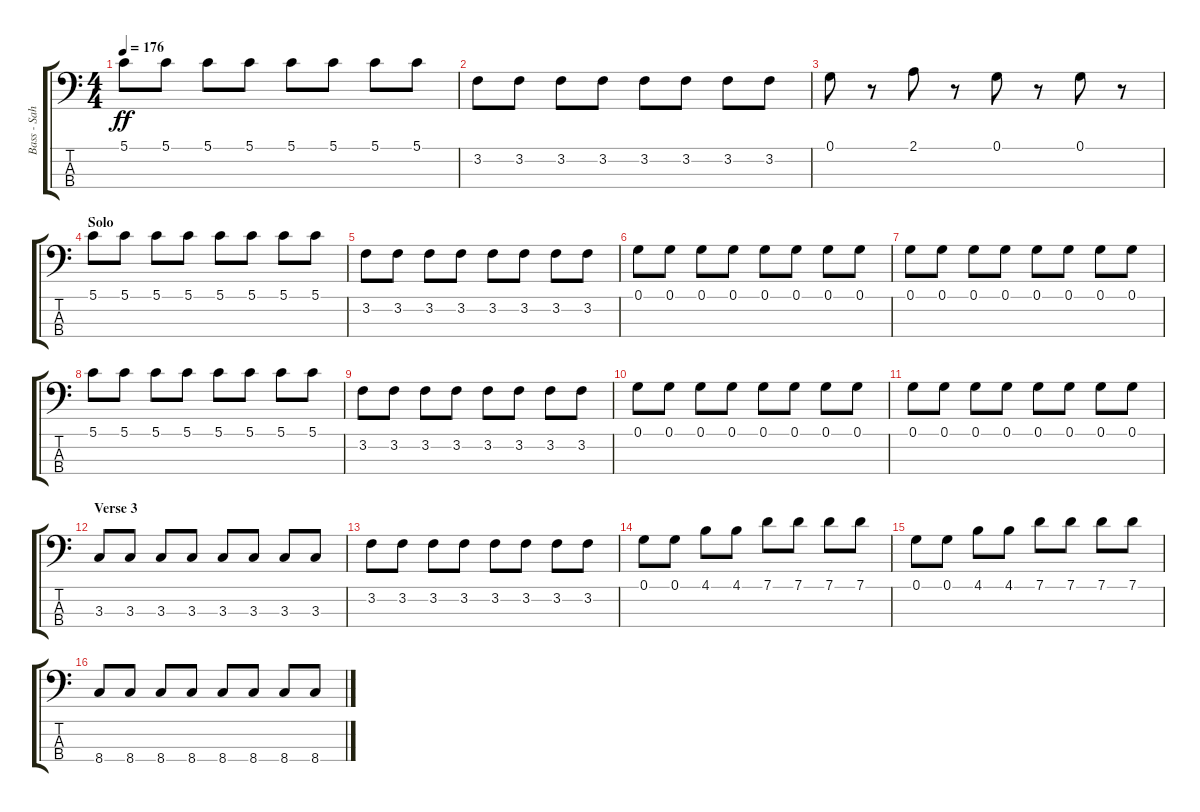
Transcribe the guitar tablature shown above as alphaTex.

\track ("Bass - Sahnie" "Bass - Sah") {instrument electricbassfinger}
\staff {score tabs}
\tuning (G2 D2 A1 E1) {hide}
\ts (4 4)
\tempo 176
\clef f4
\ks c
5.1.8{dy ff} 5.1.8 5.1.8 5.1.8 5.1.8 5.1.8 5.1.8 5.1.8 |
3.2.8 3.2.8 3.2.8 3.2.8 3.2.8 3.2.8 3.2.8 3.2.8 |
0.1.8 r.8 2.1.8 r.8 0.1.8 r.8 0.1.8 r.8 |
\section ("" "Solo")
5.1.8 5.1.8 5.1.8 5.1.8 5.1.8 5.1.8 5.1.8 5.1.8 |
3.2.8 3.2.8 3.2.8 3.2.8 3.2.8 3.2.8 3.2.8 3.2.8 |
0.1.8 0.1.8 0.1.8 0.1.8 0.1.8 0.1.8 0.1.8 0.1.8 |
0.1.8 0.1.8 0.1.8 0.1.8 0.1.8 0.1.8 0.1.8 0.1.8 |
5.1.8 5.1.8 5.1.8 5.1.8 5.1.8 5.1.8 5.1.8 5.1.8 |
3.2.8 3.2.8 3.2.8 3.2.8 3.2.8 3.2.8 3.2.8 3.2.8 |
0.1.8 0.1.8 0.1.8 0.1.8 0.1.8 0.1.8 0.1.8 0.1.8 |
0.1.8 0.1.8 0.1.8 0.1.8 0.1.8 0.1.8 0.1.8 0.1.8 |
\section ("" "Verse 3")
3.3.8 3.3.8 3.3.8 3.3.8 3.3.8 3.3.8 3.3.8 3.3.8 |
3.2.8 3.2.8 3.2.8 3.2.8 3.2.8 3.2.8 3.2.8 3.2.8 |
0.1.8 0.1.8 4.1.8 4.1.8 7.1.8 7.1.8 7.1.8 7.1.8 |
0.1.8 0.1.8 4.1.8 4.1.8 7.1.8 7.1.8 7.1.8 7.1.8 |
8.4.8 8.4.8 8.4.8 8.4.8 8.4.8 8.4.8 8.4.8 8.4.8
